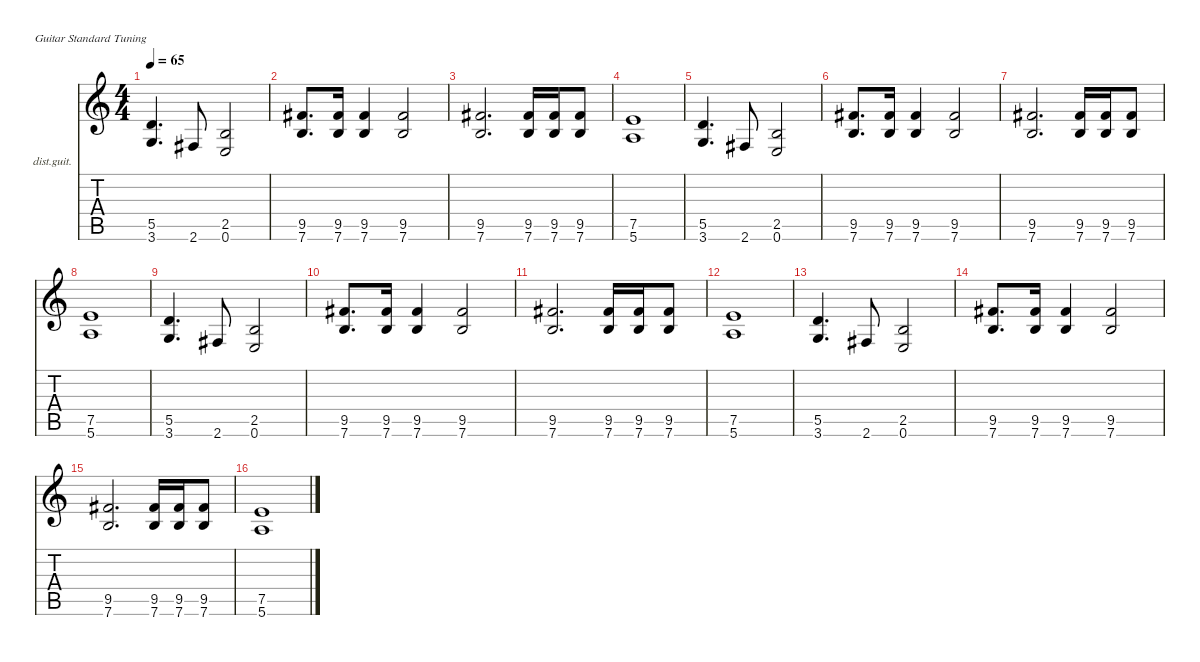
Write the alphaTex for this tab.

\defaultSystemsLayout 4
\hideDynamics
\bracketExtendMode nobrackets
\firstSystemTrackNameOrientation horizontal
\otherSystemsTrackNameOrientation horizontal
\track ("Rhythm 2" "dist.guit.") {instrument distortionguitar}
\staff {score tabs}
\tuning (E4 B3 G3 D3 A2 E2)
\ts (4 4)
\tempo 65
\clef g2
\ks c
(5.5 3.6).4{d dy f} 2.6{acc #}.8 (2.5 0.6).2 |
(9.5{acc #} 7.6).8{d} (9.5{acc #} 7.6).16 (9.5{acc #} 7.6).4 (9.5{acc #} 7.6).2 |
(9.5{acc #} 7.6).2{d} (9.5{acc #} 7.6).16 (9.5{acc #} 7.6).16 (9.5{acc #} 7.6).8 |
(7.5 5.6).1 |
(5.5 3.6).4{d} 2.6{acc #}.8 (2.5 0.6).2 |
(9.5{acc #} 7.6).8{d} (9.5{acc #} 7.6).16 (9.5{acc #} 7.6).4 (9.5{acc #} 7.6).2 |
(9.5{acc #} 7.6).2{d} (9.5{acc #} 7.6).16 (9.5{acc #} 7.6).16 (9.5{acc #} 7.6).8 |
(7.5 5.6).1 |
(5.5 3.6).4{d} 2.6{acc #}.8 (2.5 0.6).2 |
(9.5{acc #} 7.6).8{d} (9.5{acc #} 7.6).16 (9.5{acc #} 7.6).4 (9.5{acc #} 7.6).2 |
(9.5{acc #} 7.6).2{d} (9.5{acc #} 7.6).16 (9.5{acc #} 7.6).16 (9.5{acc #} 7.6).8 |
(7.5 5.6).1 |
(5.5 3.6).4{d} 2.6{acc #}.8 (2.5 0.6).2 |
(9.5{acc #} 7.6).8{d} (9.5{acc #} 7.6).16 (9.5{acc #} 7.6).4 (9.5{acc #} 7.6).2 |
(9.5{acc #} 7.6).2{d} (9.5{acc #} 7.6).16 (9.5{acc #} 7.6).16 (9.5{acc #} 7.6).8 |
(7.5 5.6).1
